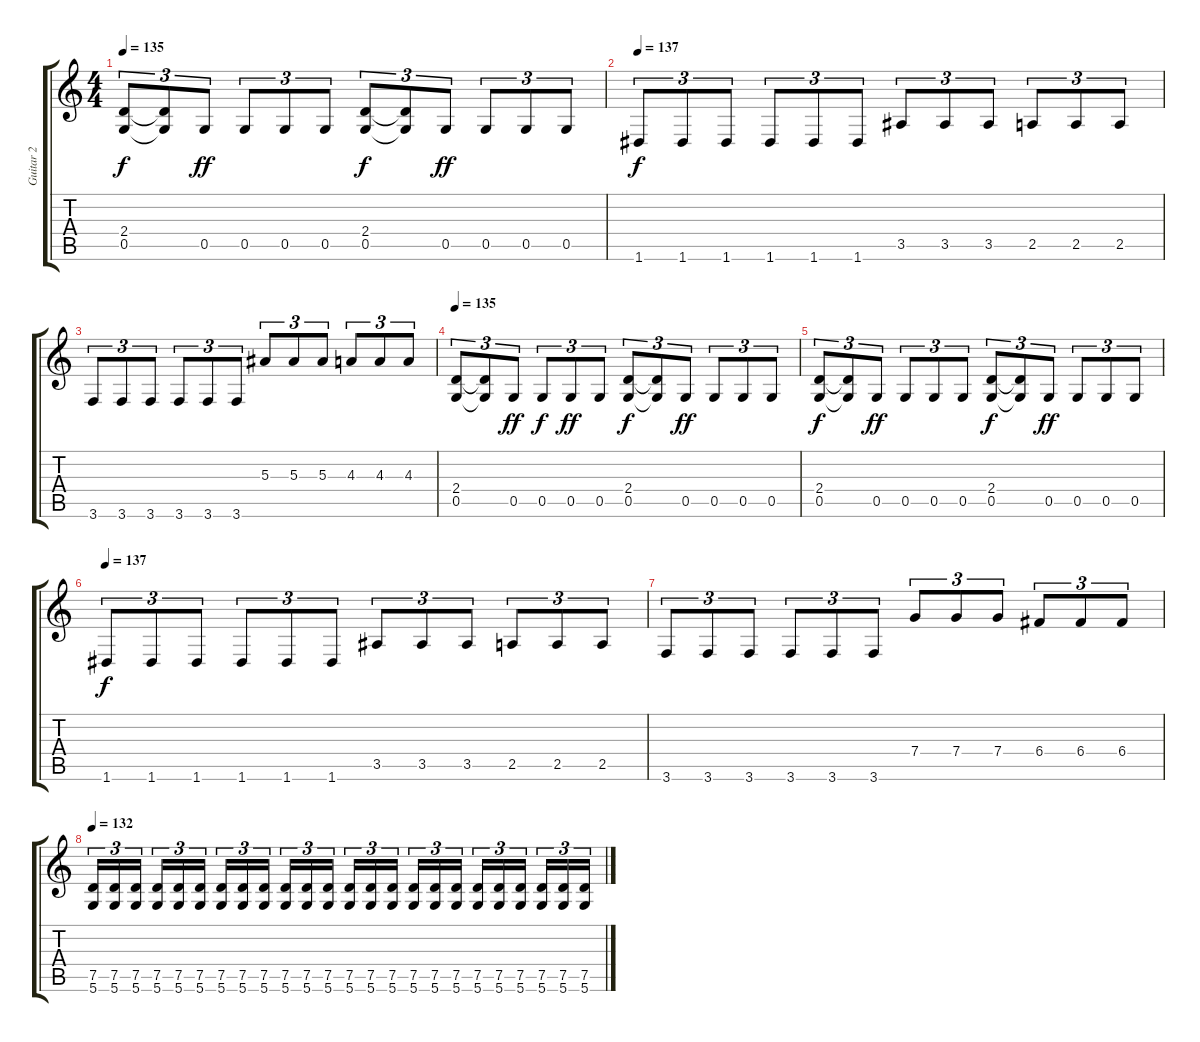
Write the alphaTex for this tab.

\track ("Guitar 2" "Guitar 2") {instrument distortionguitar}
\staff {score tabs}
\tuning (D4 A3 F3 C3 G2 D2) {hide}
\ts (4 4)
\tempo 135
\clef g2
\ks c
(2.4 0.5).8{tu (3 2) dy f} (2.4{t} 0.5{t}).8{tu (3 2)} 0.5.8{tu (3 2) dy ff} 0.5.8{tu (3 2)} 0.5.8{tu (3 2)} 0.5.8{tu (3 2)} (2.4 0.5).8{tu (3 2) dy f} (2.4{t} 0.5{t}).8{tu (3 2)} 0.5.8{tu (3 2) dy ff} 0.5.8{tu (3 2)} 0.5.8{tu (3 2)} 0.5.8{tu (3 2)} |
\tempo 137
1.6.8{tu (3 2) dy f} 1.6.8{tu (3 2)} 1.6.8{tu (3 2)} 1.6.8{tu (3 2)} 1.6.8{tu (3 2)} 1.6.8{tu (3 2)} 3.5.8{tu (3 2)} 3.5.8{tu (3 2)} 3.5.8{tu (3 2)} 2.5.8{tu (3 2)} 2.5.8{tu (3 2)} 2.5.8{tu (3 2)} |
3.6.8{tu (3 2)} 3.6.8{tu (3 2)} 3.6.8{tu (3 2)} 3.6.8{tu (3 2)} 3.6.8{tu (3 2)} 3.6.8{tu (3 2)} 5.3.8{tu (3 2)} 5.3.8{tu (3 2)} 5.3.8{tu (3 2)} 4.3.8{tu (3 2)} 4.3.8{tu (3 2)} 4.3.8{tu (3 2)} |
\tempo 135
(2.4 0.5).8{tu (3 2)} (2.4{t} 0.5{t}).8{tu (3 2)} 0.5.8{tu (3 2) dy ff} 0.5.8{tu (3 2) dy f} 0.5.8{tu (3 2) dy ff} 0.5.8{tu (3 2)} (2.4 0.5).8{tu (3 2) dy f} (2.4{t} 0.5{t}).8{tu (3 2)} 0.5.8{tu (3 2) dy ff} 0.5.8{tu (3 2)} 0.5.8{tu (3 2)} 0.5.8{tu (3 2)} |
(2.4 0.5).8{tu (3 2) dy f} (2.4{t} 0.5{t}).8{tu (3 2)} 0.5.8{tu (3 2) dy ff} 0.5.8{tu (3 2)} 0.5.8{tu (3 2)} 0.5.8{tu (3 2)} (2.4 0.5).8{tu (3 2) dy f} (2.4{t} 0.5{t}).8{tu (3 2)} 0.5.8{tu (3 2) dy ff} 0.5.8{tu (3 2)} 0.5.8{tu (3 2)} 0.5.8{tu (3 2)} |
\tempo 137
1.6.8{tu (3 2) dy f} 1.6.8{tu (3 2)} 1.6.8{tu (3 2)} 1.6.8{tu (3 2)} 1.6.8{tu (3 2)} 1.6.8{tu (3 2)} 3.5.8{tu (3 2)} 3.5.8{tu (3 2)} 3.5.8{tu (3 2)} 2.5.8{tu (3 2)} 2.5.8{tu (3 2)} 2.5.8{tu (3 2)} |
3.6.8{tu (3 2)} 3.6.8{tu (3 2)} 3.6.8{tu (3 2)} 3.6.8{tu (3 2)} 3.6.8{tu (3 2)} 3.6.8{tu (3 2)} 7.4.8{tu (3 2)} 7.4.8{tu (3 2)} 7.4.8{tu (3 2)} 6.4.8{tu (3 2)} 6.4.8{tu (3 2)} 6.4.8{tu (3 2)} |
\tempo 132
(7.5 5.6).16{tu (3 2)} (7.5 5.6).16{tu (3 2)} (7.5 5.6).16{tu (3 2)} (7.5 5.6).16{tu (3 2)} (7.5 5.6).16{tu (3 2)} (7.5 5.6).16{tu (3 2)} (7.5 5.6).16{tu (3 2)} (7.5 5.6).16{tu (3 2)} (7.5 5.6).16{tu (3 2)} (7.5 5.6).16{tu (3 2)} (7.5 5.6).16{tu (3 2)} (7.5 5.6).16{tu (3 2)} (7.5 5.6).16{tu (3 2)} (7.5 5.6).16{tu (3 2)} (7.5 5.6).16{tu (3 2)} (7.5 5.6).16{tu (3 2)} (7.5 5.6).16{tu (3 2)} (7.5 5.6).16{tu (3 2)} (7.5 5.6).16{tu (3 2)} (7.5 5.6).16{tu (3 2)} (7.5 5.6).16{tu (3 2)} (7.5 5.6).16{tu (3 2)} (7.5 5.6).16{tu (3 2)} (7.5 5.6).16{tu (3 2)}
